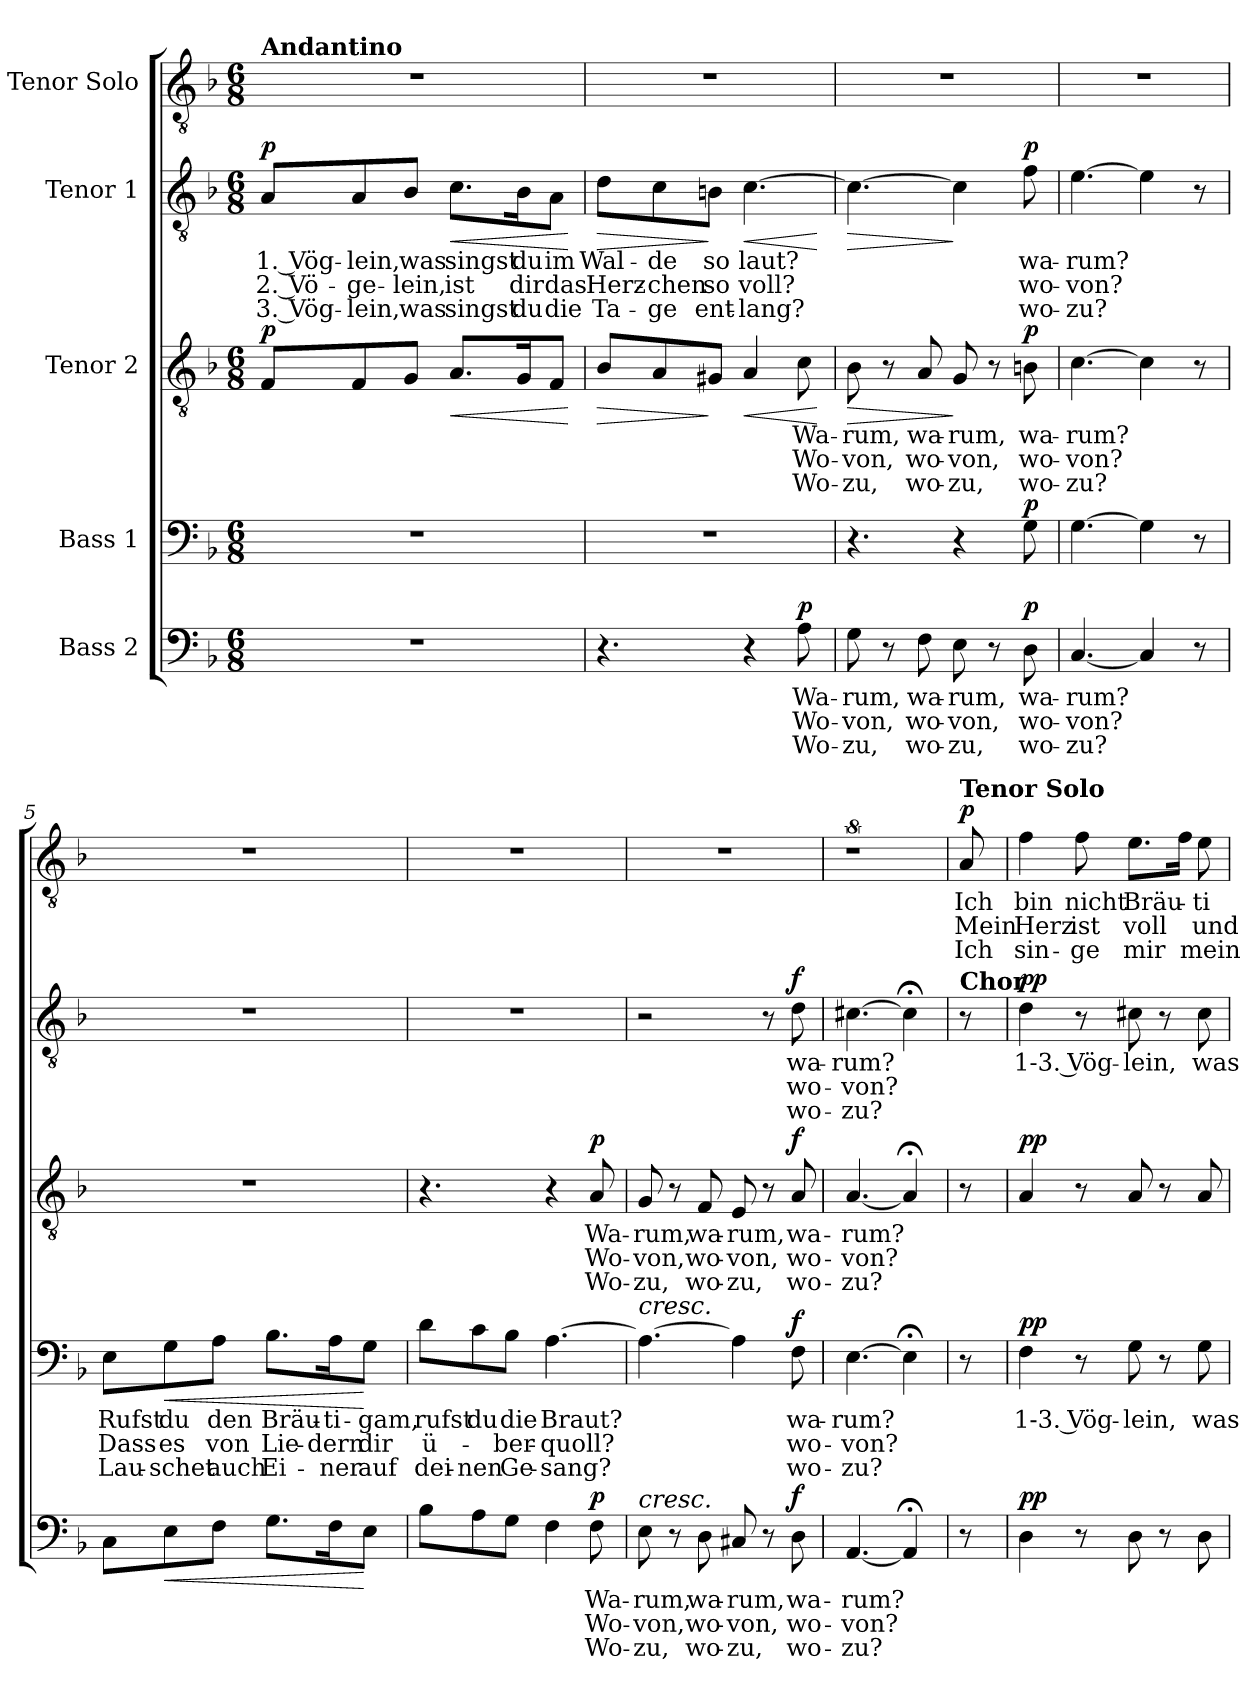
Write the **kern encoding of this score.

**kern	**text	**text	**text	**dynam	**kern	**text	**text	**text	**dynam	**kern	**text	**text	**text	**dynam	**kern	**text	**text	**text	**dynam	**kern	**text	**text	**text	**dynam
*part5	*part5	*part5	*part5	*part5	*part4	*part4	*part4	*part4	*part4	*part3	*part3	*part3	*part3	*part3	*part2	*part2	*part2	*part2	*part2	*part1	*part1	*part1	*part1	*part1
*staff5	*staff5	*staff5	*staff5	*staff5	*staff4	*staff4	*staff4	*staff4	*staff4	*staff3	*staff3	*staff3	*staff3	*staff3	*staff2	*staff2	*staff2	*staff2	*staff2	*staff1	*staff1	*staff1	*staff1	*staff1
*I"Bass 2	*	*	*	*	*I"Bass 1	*	*	*	*	*I"Tenor 2	*	*	*	*	*I"Tenor 1	*	*	*	*	*I"Tenor Solo	*	*	*	*
*clefF4	*	*	*	*	*clefF4	*	*	*	*	*clefGv2	*	*	*	*	*clefGv2	*	*	*	*	*clefGv2	*	*	*	*
*k[b-]	*	*	*	*	*k[b-]	*	*	*	*	*k[b-]	*	*	*	*	*k[b-]	*	*	*	*	*k[b-]	*	*	*	*
*M6/8	*	*	*	*	*M6/8	*	*	*	*	*M6/8	*	*	*	*	*M6/8	*	*	*	*	*M6/8	*	*	*	*
=1	=1	=1	=1	=1	=1	=1	=1	=1	=1	=1	=1	=1	=1	=1	=1	=1	=1	=1	=1	=1	=1	=1	=1	=1
!	!	!	!	!	!	!	!	!	!	!	!	!	!	!	!	!	!	!	!	!LO:TX:a:B:t=Andantino	!	!	!	!
!	!	!	!	!	!	!	!	!	!	!	!	!	!	!LO:DY:a	!	!LO:LY:b	!LO:LY:b	!LO:LY:b	!LO:DY:a	!	!	!	!	!
2.r	.	.	.	.	2.r	.	.	.	.	8F/L	.	.	.	p	8A/L	1. Vög-	2. Vö-	3. Vög-	p	2.r	.	.	.	.
!	!	!	!	!	!	!	!	!	!	!	!	!	!	!	!	!LO:LY:b	!LO:LY:b	!LO:LY:b	!	!	!	!	!	!
.	.	.	.	.	.	.	.	.	.	8F/	.	.	.	.	8A/	-lein,	-ge-	-lein,	.	.	.	.	.	.
!	!	!	!	!	!	!	!	!	!	!	!	!	!	!	!	!LO:LY:b	!LO:LY:b	!LO:LY:b	!	!	!	!	!	!
.	.	.	.	.	.	.	.	.	.	8G/J	.	.	.	.	8B-/J	was	-lein,	was	.	.	.	.	.	.
!	!	!	!	!	!	!	!	!	!	!	!	!	!	!LO:HP:b	!	!LO:LY:b	!LO:LY:b	!LO:LY:b	!LO:HP:b	!	!	!	!	!
.	.	.	.	.	.	.	.	.	.	8.A/L	.	.	.	<	8.c\L	singst	ist	singst	<	.	.	.	.	.
!	!	!	!	!	!	!	!	!	!	!	!	!	!	!	!	!LO:LY:b	!LO:LY:b	!LO:LY:b	!	!	!	!	!	!
.	.	.	.	.	.	.	.	.	.	16G/K	.	.	.	.	16B-\K	du	dir	du	.	.	.	.	.	.
!	!	!	!	!	!	!	!	!	!	!	!	!	!	!	!	!LO:LY:b	!LO:LY:b	!LO:LY:b	!	!	!	!	!	!
.	.	.	.	.	.	.	.	.	.	8F/J	.	.	.	.	8A\J	im	das	die	.	.	.	.	.	.
.	.	.	.	.	.	.	.	.	.	.	.	.	.	[	.	.	.	.	[	.	.	.	.	.
=2	=2	=2	=2	=2	=2	=2	=2	=2	=2	=2	=2	=2	=2	=2	=2	=2	=2	=2	=2	=2	=2	=2	=2	=2
!	!	!	!	!	!	!	!	!	!	!	!	!	!	!LO:HP:b	!	!LO:LY:b	!LO:LY:b	!LO:LY:b	!LO:HP:b	!	!	!	!	!
4.r	.	.	.	.	2.r	.	.	.	.	8B-/L	.	.	.	>	8d\L	Wal-	Herz-	Ta-	>	2.r	.	.	.	.
!	!	!	!	!	!	!	!	!	!	!	!	!	!	!	!	!LO:LY:b	!LO:LY:b	!LO:LY:b	!	!	!	!	!	!
.	.	.	.	.	.	.	.	.	.	8A/	.	.	.	.	8c\	-de	-chen	-ge	.	.	.	.	.	.
!	!	!	!	!	!	!	!	!	!	!	!	!	!	!	!	!LO:LY:b	!LO:LY:b	!LO:LY:b	!	!	!	!	!	!
.	.	.	.	.	.	.	.	.	.	8G#X/J	.	.	.	]	8Bn\J	so	so	ent-	]	.	.	.	.	.
!	!	!	!	!	!	!	!	!	!	!	!	!	!	!LO:HP:b	!	!LO:LY:b	!LO:LY:b	!LO:LY:b	!LO:HP:b	!	!	!	!	!
4r	.	.	.	.	.	.	.	.	.	4A/	.	.	.	<	[4.c\	laut?	voll?	-lang?	<	.	.	.	.	.
!	!LO:LY:b	!LO:LY:b	!LO:LY:b	!LO:DY:a	!	!	!	!	!	!	!LO:LY:b	!LO:LY:b	!LO:LY:b	!	!	!	!	!	!	!	!	!	!	!
8A\	Wa-	Wo-	Wo-	p	.	.	.	.	.	8c\	Wa-	Wo-	Wo-	.	.	.	.	.	.	.	.	.	.	.
.	.	.	.	.	.	.	.	.	.	.	.	.	.	[	.	.	.	.	[	.	.	.	.	.
=3	=3	=3	=3	=3	=3	=3	=3	=3	=3	=3	=3	=3	=3	=3	=3	=3	=3	=3	=3	=3	=3	=3	=3	=3
!	!LO:LY:b	!LO:LY:b	!LO:LY:b	!	!	!	!	!	!	!	!LO:LY:b	!LO:LY:b	!LO:LY:b	!LO:HP:b	!	!	!	!	!LO:HP:b	!	!	!	!	!
8G\	-rum,	-von,	-zu,	.	4.r	.	.	.	.	8B-\	-rum,	-von,	-zu,	>	4.c\_	.	.	.	>	2.r	.	.	.	.
8r	.	.	.	.	.	.	.	.	.	8r	.	.	.	.	.	.	.	.	.	.	.	.	.	.
!	!LO:LY:b	!LO:LY:b	!LO:LY:b	!	!	!	!	!	!	!	!LO:LY:b	!LO:LY:b	!LO:LY:b	!	!	!	!	!	!	!	!	!	!	!
8F\	wa-	wo-	wo-	.	.	.	.	.	.	8A/	wa-	wo-	wo-	.	.	.	.	.	.	.	.	.	.	.
!	!LO:LY:b	!LO:LY:b	!LO:LY:b	!	!	!	!	!	!	!	!LO:LY:b	!LO:LY:b	!LO:LY:b	!	!	!	!	!	!	!	!	!	!	!
8E\	-rum,	-von,	-zu,	.	4r	.	.	.	.	8G/	-rum,	-von,	-zu,	]	4c\]	.	.	.	]	.	.	.	.	.
8r	.	.	.	.	.	.	.	.	.	8r	.	.	.	.	.	.	.	.	.	.	.	.	.	.
!	!LO:LY:b	!LO:LY:b	!LO:LY:b	!LO:DY:a	!	!	!	!	!LO:DY:a	!	!LO:LY:b	!LO:LY:b	!LO:LY:b	!LO:DY:a	!	!LO:LY:b	!LO:LY:b	!LO:LY:b	!LO:DY:a	!	!	!	!	!
8D\	wa-	wo-	wo-	p	8G\	.	.	.	p	8Bn\	wa-	wo-	wo-	p	8f\	wa-	wo-	wo-	p	.	.	.	.	.
=4	=4	=4	=4	=4	=4	=4	=4	=4	=4	=4	=4	=4	=4	=4	=4	=4	=4	=4	=4	=4	=4	=4	=4	=4
!	!LO:LY:b	!LO:LY:b	!LO:LY:b	!	!	!	!	!	!	!	!LO:LY:b	!LO:LY:b	!LO:LY:b	!	!	!LO:LY:b	!LO:LY:b	!LO:LY:b	!	!	!	!	!	!
[4.C/	-rum?	-von?	-zu?	.	[4.G\	.	.	.	.	[4.c\	-rum?	-von?	-zu?	.	[4.e\	-rum?	-von?	-zu?	.	2.r	.	.	.	.
4C/]	.	.	.	.	4G\]	.	.	.	.	4c\]	.	.	.	.	4e\]	.	.	.	.	.	.	.	.	.
8r	.	.	.	.	8r	.	.	.	.	8r	.	.	.	.	8r	.	.	.	.	.	.	.	.	.
!!LO:LB:g=z
=5	=5	=5	=5	=5	=5	=5	=5	=5	=5	=5	=5	=5	=5	=5	=5	=5	=5	=5	=5	=5	=5	=5	=5	=5
!	!	!	!	!	!	!LO:LY:b	!LO:LY:b	!LO:LY:b	!	!	!	!	!	!	!	!	!	!	!	!	!	!	!	!
8C\L	.	.	.	.	8E\L	Rufst	Dass	Lau-	.	2.r	.	.	.	.	2.r	.	.	.	.	2.r	.	.	.	.
!	!	!	!	!LO:HP:b	!	!LO:LY:b	!LO:LY:b	!LO:LY:b	!LO:HP:b	!	!	!	!	!	!	!	!	!	!	!	!	!	!	!
8E\	.	.	.	<	8G\	du	es	-schet	<	.	.	.	.	.	.	.	.	.	.	.	.	.	.	.
!	!	!	!	!	!	!LO:LY:b	!LO:LY:b	!LO:LY:b	!	!	!	!	!	!	!	!	!	!	!	!	!	!	!	!
8F\J	.	.	.	.	8A\J	den	von	auch	.	.	.	.	.	.	.	.	.	.	.	.	.	.	.	.
!	!	!	!	!	!	!LO:LY:b	!LO:LY:b	!LO:LY:b	!	!	!	!	!	!	!	!	!	!	!	!	!	!	!	!
8.G\L	.	.	.	.	8.B-\L	Bräu-	Lie-	Ei-	.	.	.	.	.	.	.	.	.	.	.	.	.	.	.	.
!	!	!	!	!	!	!LO:LY:b	!LO:LY:b	!LO:LY:b	!	!	!	!	!	!	!	!	!	!	!	!	!	!	!	!
16F\K	.	.	.	.	16A\K	-ti-	-dern	-ner	.	.	.	.	.	.	.	.	.	.	.	.	.	.	.	.
!	!	!	!	!	!	!LO:LY:b	!LO:LY:b	!LO:LY:b	!	!	!	!	!	!	!	!	!	!	!	!	!	!	!	!
8E\J	.	.	.	[	8G\J	-gam,	dir	auf	[	.	.	.	.	.	.	.	.	.	.	.	.	.	.	.
=6	=6	=6	=6	=6	=6	=6	=6	=6	=6	=6	=6	=6	=6	=6	=6	=6	=6	=6	=6	=6	=6	=6	=6	=6
!	!	!	!	!	!	!LO:LY:b	!LO:LY:b	!LO:LY:b	!	!	!	!	!	!	!	!	!	!	!	!	!	!	!	!
8B-\L	.	.	.	.	8d\L	rufst	ü-	dei-	.	4.r	.	.	.	.	2.r	.	.	.	.	2.r	.	.	.	.
!	!	!	!	!	!	!LO:LY:b	!	!LO:LY:b	!	!	!	!	!	!	!	!	!	!	!	!	!	!	!	!
8A\	.	.	.	.	8c\	du	.	-nen	.	.	.	.	.	.	.	.	.	.	.	.	.	.	.	.
!	!	!	!	!	!	!LO:LY:b	!LO:LY:b	!LO:LY:b	!	!	!	!	!	!	!	!	!	!	!	!	!	!	!	!
8G\J	.	.	.	.	8B-\J	die	-ber-	Ge-	.	.	.	.	.	.	.	.	.	.	.	.	.	.	.	.
!	!	!	!	!	!	!LO:LY:b	!LO:LY:b	!LO:LY:b	!	!	!	!	!	!	!	!	!	!	!	!	!	!	!	!
4F\	.	.	.	.	[4.A\	Braut?	-quoll?	-sang?	.	4r	.	.	.	.	.	.	.	.	.	.	.	.	.	.
!	!LO:LY:b	!LO:LY:b	!LO:LY:b	!LO:DY:a	!	!	!	!	!	!	!LO:LY:b	!LO:LY:b	!LO:LY:b	!LO:DY:a	!	!	!	!	!	!	!	!	!	!
8F\	Wa-	Wo-	Wo-	p	.	.	.	.	.	8A/	Wa-	Wo-	Wo-	p	.	.	.	.	.	.	.	.	.	.
=7	=7	=7	=7	=7	=7	=7	=7	=7	=7	=7	=7	=7	=7	=7	=7	=7	=7	=7	=7	=7	=7	=7	=7	=7
!	!	!	!	!	!LO:TX:a:i:t=cresc.	!	!	!	!	!	!	!	!	!	!	!	!	!	!	!	!	!	!	!
!LO:TX:a:i:t=cresc.	!	!	!	!	!	!	!	!	!	!	!	!	!	!	!	!	!	!	!	!	!	!	!	!
!	!LO:LY:b	!LO:LY:b	!LO:LY:b	!	!	!	!	!	!	!	!LO:LY:b	!LO:LY:b	!LO:LY:b	!	!	!	!	!	!	!	!	!	!	!
8E\	-rum,	-von,	-zu,	.	4.A\_	.	.	.	.	8G/	-rum,	-von,	-zu,	.	2r	.	.	.	.	2.r	.	.	.	.
8r	.	.	.	.	.	.	.	.	.	8r	.	.	.	.	.	.	.	.	.	.	.	.	.	.
!	!LO:LY:b	!LO:LY:b	!LO:LY:b	!	!	!	!	!	!	!	!LO:LY:b	!LO:LY:b	!LO:LY:b	!	!	!	!	!	!	!	!	!	!	!
8D\	wa-	wo-	wo-	.	.	.	.	.	.	8F/	wa-	wo-	wo-	.	.	.	.	.	.	.	.	.	.	.
!	!LO:LY:b	!LO:LY:b	!LO:LY:b	!	!	!	!	!	!	!	!LO:LY:b	!LO:LY:b	!LO:LY:b	!	!	!	!	!	!	!	!	!	!	!
8C#X/	-rum,	-von,	-zu,	.	4A\]	.	.	.	.	8E/	-rum,	-von,	-zu,	.	.	.	.	.	.	.	.	.	.	.
8r	.	.	.	.	.	.	.	.	.	8r	.	.	.	.	8r	.	.	.	.	.	.	.	.	.
!	!LO:LY:b	!LO:LY:b	!LO:LY:b	!LO:DY:a	!	!LO:LY:b	!LO:LY:b	!LO:LY:b	!LO:DY:a	!	!LO:LY:b	!LO:LY:b	!LO:LY:b	!LO:DY:a	!	!LO:LY:b	!LO:LY:b	!LO:LY:b	!LO:DY:a	!	!	!	!	!
8D\	wa-	wo-	wo-	f	8F\	wa-	wo-	wo-	f	8A/	wa-	wo-	wo-	f	8d\	wa-	wo-	wo-	f	.	.	.	.	.
=8	=8	=8	=8	=8	=8	=8	=8	=8	=8	=8	=8	=8	=8	=8	=8	=8	=8	=8	=8	=8	=8	=8	=8	=8
!	!LO:LY:b	!LO:LY:b	!LO:LY:b	!	!	!LO:LY:b	!LO:LY:b	!LO:LY:b	!	!	!LO:LY:b	!LO:LY:b	!LO:LY:b	!	!	!LO:LY:b	!LO:LY:b	!LO:LY:b	!	!	!	!	!	!
[4.AA/	-rum?	-von?	-zu?	.	[4.E\	-rum?	-von?	-zu?	.	[4.A/	-rum?	-von?	-zu?	.	[4.c#X\	-rum?	-von?	-zu?	.	8%5r	.	.	.	.
4AA;</]	.	.	.	.	4E;<\]	.	.	.	.	4A;</]	.	.	.	.	4c#;<\]	.	.	.	.	.	.	.	.	.
!!LO:PB:g=z
=8X1	=8X1	=8X1	=8X1	=8X1	=8X1	=8X1	=8X1	=8X1	=8X1	=8X1	=8X1	=8X1	=8X1	=8X1	=8X1	=8X1	=8X1	=8X1	=8X1	=8X1	=8X1	=8X1	=8X1	=8X1
!	!	!	!	!	!	!	!	!	!	!	!	!	!	!	!	!	!	!	!	!LO:TX:a:B:t=Tenor Solo	!	!	!	!
!	!	!	!	!	!	!	!	!	!	!	!	!	!	!	!LO:TX:a:B:t=Chor	!	!	!	!	!	!	!	!	!
!	!	!	!	!	!	!	!	!	!	!	!	!	!	!	!	!	!	!	!	!	!LO:LY:b	!LO:LY:b	!LO:LY:b	!LO:DY:a
8r	.	.	.	.	8r	.	.	.	.	8r	.	.	.	.	8r	.	.	.	.	8A/	Ich	Mein	Ich	p
=9	=9	=9	=9	=9	=9	=9	=9	=9	=9	=9	=9	=9	=9	=9	=9	=9	=9	=9	=9	=9	=9	=9	=9	=9
!	!	!	!	!LO:DY:a	!	!LO:LY:b	!	!	!LO:DY:a	!	!	!	!	!LO:DY:a	!	!LO:LY:b	!	!	!LO:DY:a	!	!LO:LY:b	!LO:LY:b	!LO:LY:b	!
4D\	.	.	.	pp	4F\	1-3. Vög-	.	.	pp	4A/	.	.	.	pp	4d\	1-3. Vög-	.	.	pp	4f\	bin	Herz	sin-	.
!	!	!	!	!	!	!	!	!	!	!	!	!	!	!	!	!	!	!	!	!	!LO:LY:b	!LO:LY:b	!LO:LY:b	!
8r	.	.	.	.	8r	.	.	.	.	8r	.	.	.	.	8r	.	.	.	.	8f\	nicht	ist	-ge	.
!	!	!	!	!	!	!LO:LY:b	!	!	!	!	!	!	!	!	!	!LO:LY:b	!	!	!	!	!LO:LY:b	!LO:LY:b	!LO:LY:b	!
8D\	.	.	.	.	8G\	-lein,	.	.	.	8A/	.	.	.	.	8c#X\	-lein,	.	.	.	8.e\L	Bräu-	voll	mir	.
8r	.	.	.	.	8r	.	.	.	.	8r	.	.	.	.	8r	.	.	.	.	.	.	.	.	.
.	.	.	.	.	.	.	.	.	.	.	.	.	.	.	.	.	.	.	.	16f\Jk	.	.	.	.
!	!	!	!	!	!	!LO:LY:b	!	!	!	!	!	!	!	!	!	!LO:LY:b	!	!	!	!	!LO:LY:b	!LO:LY:b	!LO:LY:b	!
8D\	.	.	.	.	8G\	was	.	.	.	8A/	.	.	.	.	8c#\	was	.	.	.	8e\	-ti-	und	mein	.
=	=	=	=	=	=	=	=	=	=	=	=	=	=	=	=	=	=	=	=	=	=	=	=	=
*-	*-	*-	*-	*-	*-	*-	*-	*-	*-	*-	*-	*-	*-	*-	*-	*-	*-	*-	*-	*-	*-	*-	*-	*-
